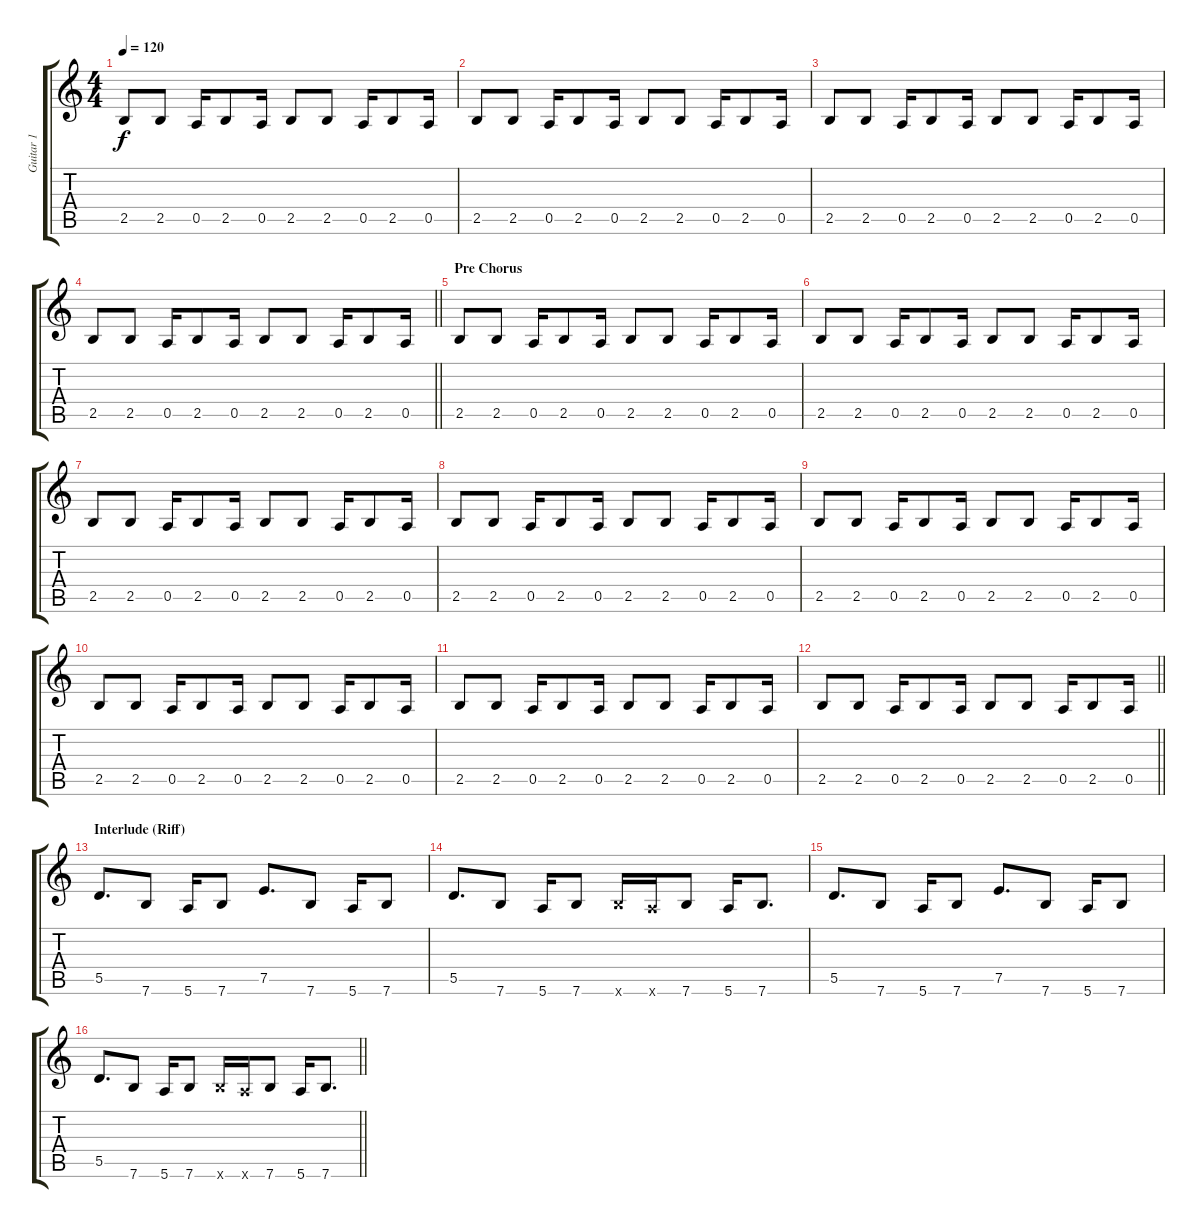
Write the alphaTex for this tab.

\track ("Guitar 1" "Guitar 1") {instrument overdrivenguitar}
\staff {score tabs}
\tuning (E4 B3 G3 D3 A2 E2) {hide}
\ts (4 4)
\tempo 120
\clef g2
\ks c
2.5.8{dy f} 2.5.8 0.5.16 2.5.8 0.5.16 2.5.8 2.5.8 0.5.16 2.5.8 0.5.16 |
2.5.8 2.5.8 0.5.16 2.5.8 0.5.16 2.5.8 2.5.8 0.5.16 2.5.8 0.5.16 |
2.5.8 2.5.8 0.5.16 2.5.8 0.5.16 2.5.8 2.5.8 0.5.16 2.5.8 0.5.16 |
\barLineRight lightlight
2.5.8 2.5.8 0.5.16 2.5.8 0.5.16 2.5.8 2.5.8 0.5.16 2.5.8 0.5.16 |
\section ("" "Pre Chorus")
2.5.8 2.5.8 0.5.16 2.5.8 0.5.16 2.5.8 2.5.8 0.5.16 2.5.8 0.5.16 |
2.5.8 2.5.8 0.5.16 2.5.8 0.5.16 2.5.8 2.5.8 0.5.16 2.5.8 0.5.16 |
2.5.8 2.5.8 0.5.16 2.5.8 0.5.16 2.5.8 2.5.8 0.5.16 2.5.8 0.5.16 |
2.5.8 2.5.8 0.5.16 2.5.8 0.5.16 2.5.8 2.5.8 0.5.16 2.5.8 0.5.16 |
2.5.8 2.5.8 0.5.16 2.5.8 0.5.16 2.5.8 2.5.8 0.5.16 2.5.8 0.5.16 |
2.5.8 2.5.8 0.5.16 2.5.8 0.5.16 2.5.8 2.5.8 0.5.16 2.5.8 0.5.16 |
2.5.8 2.5.8 0.5.16 2.5.8 0.5.16 2.5.8 2.5.8 0.5.16 2.5.8 0.5.16 |
\barLineRight lightlight
2.5.8 2.5.8 0.5.16 2.5.8 0.5.16 2.5.8 2.5.8 0.5.16 2.5.8 0.5.16 |
\section ("" "Interlude (Riff)")
5.5.8{d} 7.6.8 5.6.16 7.6.8 7.5.8{d} 7.6.8 5.6.16 7.6.8 |
5.5.8{d} 7.6.8 5.6.16 7.6.8 7.6{x}.16 5.6{x}.16 7.6.8 5.6.16 7.6.8{d} |
5.5.8{d} 7.6.8 5.6.16 7.6.8 7.5.8{d} 7.6.8 5.6.16 7.6.8 |
\barLineRight lightlight
5.5.8{d} 7.6.8 5.6.16 7.6.8 7.6{x}.16 5.6{x}.16 7.6.8 5.6.16 7.6.8{d}
